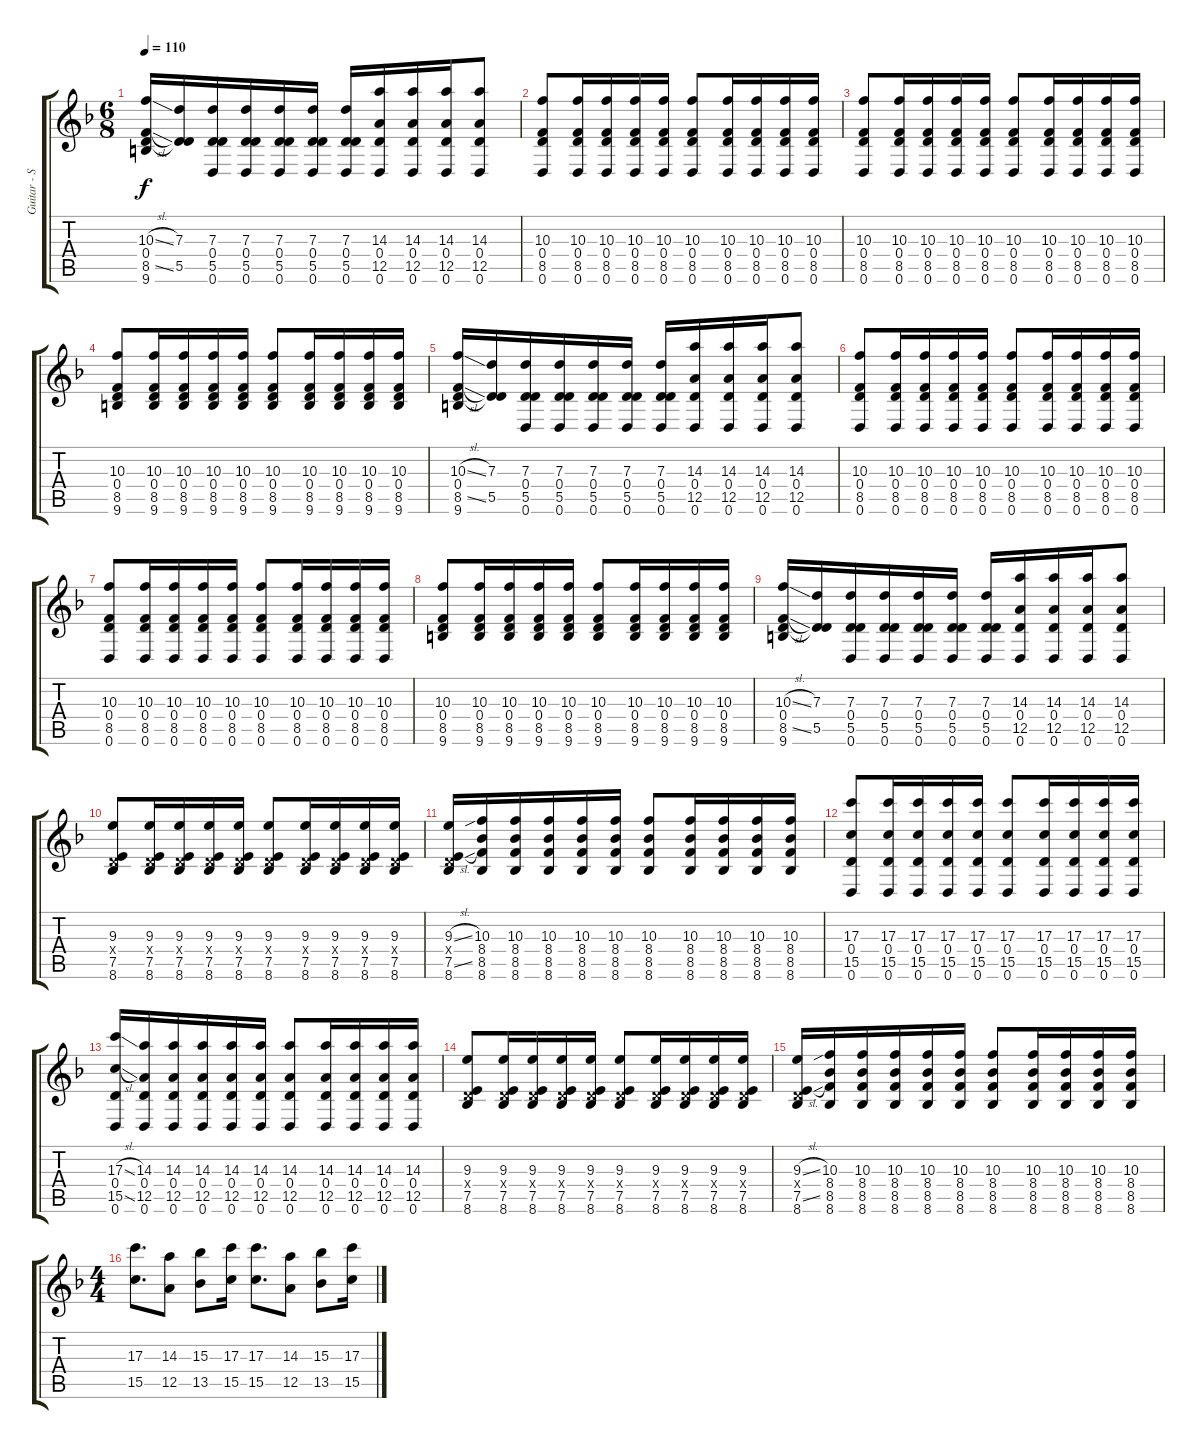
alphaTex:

\track ("Guitar - Simon Neil" "Guitar - S") {instrument electricguitarclean}
\staff {score tabs}
\tuning (E4 B3 G3 D3 A2 D2) {hide}
\ts (6 8)
\tempo 110
\clef g2
\ks dminor
(10.3{sl} 0.4 8.5{sl} 9.6).16{dy f} (7.3 0.4{t} 5.5).16 (7.3 0.4 5.5 0.6).16 (7.3 0.4 5.5 0.6).16 (7.3 0.4 5.5 0.6).16 (7.3 0.4 5.5 0.6).16 (7.3 0.4 5.5 0.6).16 (14.3 0.4 12.5 0.6).16 (14.3 0.4 12.5 0.6).16 (14.3 0.4 12.5 0.6).16 (14.3 0.4 12.5 0.6).8 |
(10.3 0.4 8.5 0.6).8 (10.3 0.4 8.5 0.6).16 (10.3 0.4 8.5 0.6).16 (10.3 0.4 8.5 0.6).16 (10.3 0.4 8.5 0.6).16 (10.3 0.4 8.5 0.6).8 (10.3 0.4 8.5 0.6).16 (10.3 0.4 8.5 0.6).16 (10.3 0.4 8.5 0.6).16 (10.3 0.4 8.5 0.6).16 |
(10.3 0.4 8.5 0.6).8 (10.3 0.4 8.5 0.6).16 (10.3 0.4 8.5 0.6).16 (10.3 0.4 8.5 0.6).16 (10.3 0.4 8.5 0.6).16 (10.3 0.4 8.5 0.6).8 (10.3 0.4 8.5 0.6).16 (10.3 0.4 8.5 0.6).16 (10.3 0.4 8.5 0.6).16 (10.3 0.4 8.5 0.6).16 |
(10.3 0.4 8.5 9.6).8 (10.3 0.4 8.5 9.6).16 (10.3 0.4 8.5 9.6).16 (10.3 0.4 8.5 9.6).16 (10.3 0.4 8.5 9.6).16 (10.3 0.4 8.5 9.6).8 (10.3 0.4 8.5 9.6).16 (10.3 0.4 8.5 9.6).16 (10.3 0.4 8.5 9.6).16 (10.3 0.4 8.5 9.6).16 |
(10.3{sl} 0.4 8.5{sl} 9.6).16 (7.3 0.4{t} 5.5).16 (7.3 0.4 5.5 0.6).16 (7.3 0.4 5.5 0.6).16 (7.3 0.4 5.5 0.6).16 (7.3 0.4 5.5 0.6).16 (7.3 0.4 5.5 0.6).16 (14.3 0.4 12.5 0.6).16 (14.3 0.4 12.5 0.6).16 (14.3 0.4 12.5 0.6).16 (14.3 0.4 12.5 0.6).8 |
(10.3 0.4 8.5 0.6).8 (10.3 0.4 8.5 0.6).16 (10.3 0.4 8.5 0.6).16 (10.3 0.4 8.5 0.6).16 (10.3 0.4 8.5 0.6).16 (10.3 0.4 8.5 0.6).8 (10.3 0.4 8.5 0.6).16 (10.3 0.4 8.5 0.6).16 (10.3 0.4 8.5 0.6).16 (10.3 0.4 8.5 0.6).16 |
(10.3 0.4 8.5 0.6).8 (10.3 0.4 8.5 0.6).16 (10.3 0.4 8.5 0.6).16 (10.3 0.4 8.5 0.6).16 (10.3 0.4 8.5 0.6).16 (10.3 0.4 8.5 0.6).8 (10.3 0.4 8.5 0.6).16 (10.3 0.4 8.5 0.6).16 (10.3 0.4 8.5 0.6).16 (10.3 0.4 8.5 0.6).16 |
(10.3 0.4 8.5 9.6).8 (10.3 0.4 8.5 9.6).16 (10.3 0.4 8.5 9.6).16 (10.3 0.4 8.5 9.6).16 (10.3 0.4 8.5 9.6).16 (10.3 0.4 8.5 9.6).8 (10.3 0.4 8.5 9.6).16 (10.3 0.4 8.5 9.6).16 (10.3 0.4 8.5 9.6).16 (10.3 0.4 8.5 9.6).16 |
(10.3{sl} 0.4 8.5{sl} 9.6).16 (7.3 0.4{t} 5.5).16 (7.3 0.4 5.5 0.6).16 (7.3 0.4 5.5 0.6).16 (7.3 0.4 5.5 0.6).16 (7.3 0.4 5.5 0.6).16 (7.3 0.4 5.5 0.6).16 (14.3 0.4 12.5 0.6).16 (14.3 0.4 12.5 0.6).16 (14.3 0.4 12.5 0.6).16 (14.3 0.4 12.5 0.6).8 |
(9.3 0.4{x} 7.5 8.6).8 (9.3 0.4{x} 7.5 8.6).16 (9.3 0.4{x} 7.5 8.6).16 (9.3 0.4{x} 7.5 8.6).16 (9.3 0.4{x} 7.5 8.6).16 (9.3 0.4{x} 7.5 8.6).8 (9.3 0.4{x} 7.5 8.6).16 (9.3 0.4{x} 7.5 8.6).16 (9.3 0.4{x} 7.5 8.6).16 (9.3 0.4{x} 7.5 8.6).16 |
(9.3{sl} 0.4{x} 7.5{sl} 8.6).16 (10.3 8.4 8.5 8.6).16 (10.3 8.4 8.5 8.6).16 (10.3 8.4 8.5 8.6).16 (10.3 8.4 8.5 8.6).16 (10.3 8.4 8.5 8.6).16 (10.3 8.4 8.5 8.6).8 (10.3 8.4 8.5 8.6).16 (10.3 8.4 8.5 8.6).16 (10.3 8.4 8.5 8.6).16 (10.3 8.4 8.5 8.6).16 |
(17.3 0.4 15.5 0.6).8 (17.3 0.4 15.5 0.6).16 (17.3 0.4 15.5 0.6).16 (17.3 0.4 15.5 0.6).16 (17.3 0.4 15.5 0.6).16 (17.3 0.4 15.5 0.6).8 (17.3 0.4 15.5 0.6).16 (17.3 0.4 15.5 0.6).16 (17.3 0.4 15.5 0.6).16 (17.3 0.4 15.5 0.6).16 |
(17.3{sl} 0.4 15.5{sl} 0.6).16 (14.3 0.4 12.5 0.6).16 (14.3 0.4 12.5 0.6).16 (14.3 0.4 12.5 0.6).16 (14.3 0.4 12.5 0.6).16 (14.3 0.4 12.5 0.6).16 (14.3 0.4 12.5 0.6).8 (14.3 0.4 12.5 0.6).16 (14.3 0.4 12.5 0.6).16 (14.3 0.4 12.5 0.6).16 (14.3 0.4 12.5 0.6).16 |
(9.3 0.4{x} 7.5 8.6).8 (9.3 0.4{x} 7.5 8.6).16 (9.3 0.4{x} 7.5 8.6).16 (9.3 0.4{x} 7.5 8.6).16 (9.3 0.4{x} 7.5 8.6).16 (9.3 0.4{x} 7.5 8.6).8 (9.3 0.4{x} 7.5 8.6).16 (9.3 0.4{x} 7.5 8.6).16 (9.3 0.4{x} 7.5 8.6).16 (9.3 0.4{x} 7.5 8.6).16 |
(9.3{sl} 0.4{x} 7.5{sl} 8.6).16 (10.3 8.4 8.5 8.6).16 (10.3 8.4 8.5 8.6).16 (10.3 8.4 8.5 8.6).16 (10.3 8.4 8.5 8.6).16 (10.3 8.4 8.5 8.6).16 (10.3 8.4 8.5 8.6).8 (10.3 8.4 8.5 8.6).16 (10.3 8.4 8.5 8.6).16 (10.3 8.4 8.5 8.6).16 (10.3 8.4 8.5 8.6).16 |
\ts (4 4)
(17.3 15.5).8{d} (14.3 12.5).8 (15.3 13.5).8 (17.3 15.5).16 (17.3 15.5).8{d} (14.3 12.5).8 (15.3 13.5).8 (17.3 15.5).16
